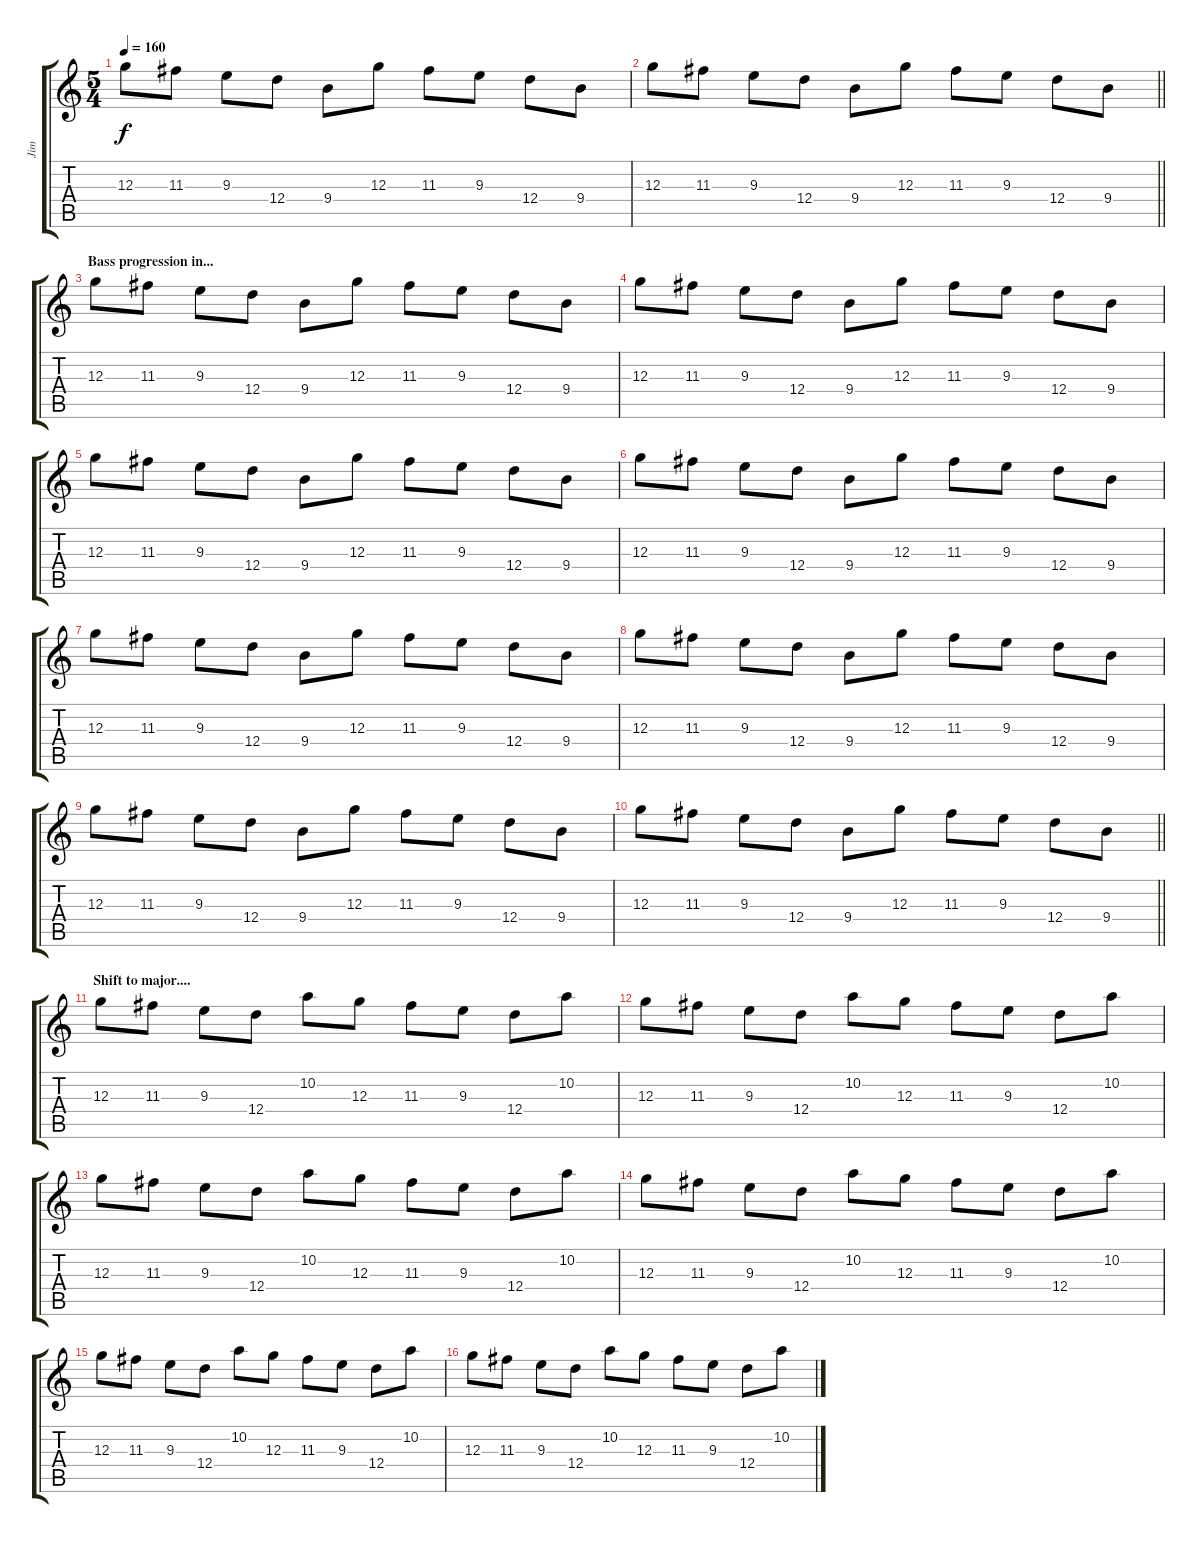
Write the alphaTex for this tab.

\track ("Jim" "Jim") {instrument electricguitarjazz}
\staff {score tabs}
\tuning (E4 B3 G3 D3 A2 D2) {hide}
\ts (5 4)
\tempo 160
\clef g2
\ks c
12.3.8{dy f} 11.3.8 9.3.8 12.4.8 9.4.8 12.3.8 11.3.8 9.3.8 12.4.8 9.4.8 |
\barLineRight lightlight
12.3.8 11.3.8 9.3.8 12.4.8 9.4.8 12.3.8 11.3.8 9.3.8 12.4.8 9.4.8 |
\section ("" "Bass progression in...")
12.3.8 11.3.8 9.3.8 12.4.8 9.4.8 12.3.8 11.3.8 9.3.8 12.4.8 9.4.8 |
12.3.8 11.3.8 9.3.8 12.4.8 9.4.8 12.3.8 11.3.8 9.3.8 12.4.8 9.4.8 |
12.3.8 11.3.8 9.3.8 12.4.8 9.4.8 12.3.8 11.3.8 9.3.8 12.4.8 9.4.8 |
12.3.8 11.3.8 9.3.8 12.4.8 9.4.8 12.3.8 11.3.8 9.3.8 12.4.8 9.4.8 |
12.3.8 11.3.8 9.3.8 12.4.8 9.4.8 12.3.8 11.3.8 9.3.8 12.4.8 9.4.8 |
12.3.8 11.3.8 9.3.8 12.4.8 9.4.8 12.3.8 11.3.8 9.3.8 12.4.8 9.4.8 |
12.3.8 11.3.8 9.3.8 12.4.8 9.4.8 12.3.8 11.3.8 9.3.8 12.4.8 9.4.8 |
\barLineRight lightlight
12.3.8 11.3.8 9.3.8 12.4.8 9.4.8 12.3.8 11.3.8 9.3.8 12.4.8 9.4.8 |
\section ("" "Shift to major....")
12.3.8 11.3.8 9.3.8 12.4.8 10.2.8 12.3.8 11.3.8 9.3.8 12.4.8 10.2.8 |
12.3.8 11.3.8 9.3.8 12.4.8 10.2.8 12.3.8 11.3.8 9.3.8 12.4.8 10.2.8 |
12.3.8 11.3.8 9.3.8 12.4.8 10.2.8 12.3.8 11.3.8 9.3.8 12.4.8 10.2.8 |
12.3.8 11.3.8 9.3.8 12.4.8 10.2.8 12.3.8 11.3.8 9.3.8 12.4.8 10.2.8 |
12.3.8 11.3.8 9.3.8 12.4.8 10.2.8 12.3.8 11.3.8 9.3.8 12.4.8 10.2.8 |
12.3.8 11.3.8 9.3.8 12.4.8 10.2.8 12.3.8 11.3.8 9.3.8 12.4.8 10.2.8
